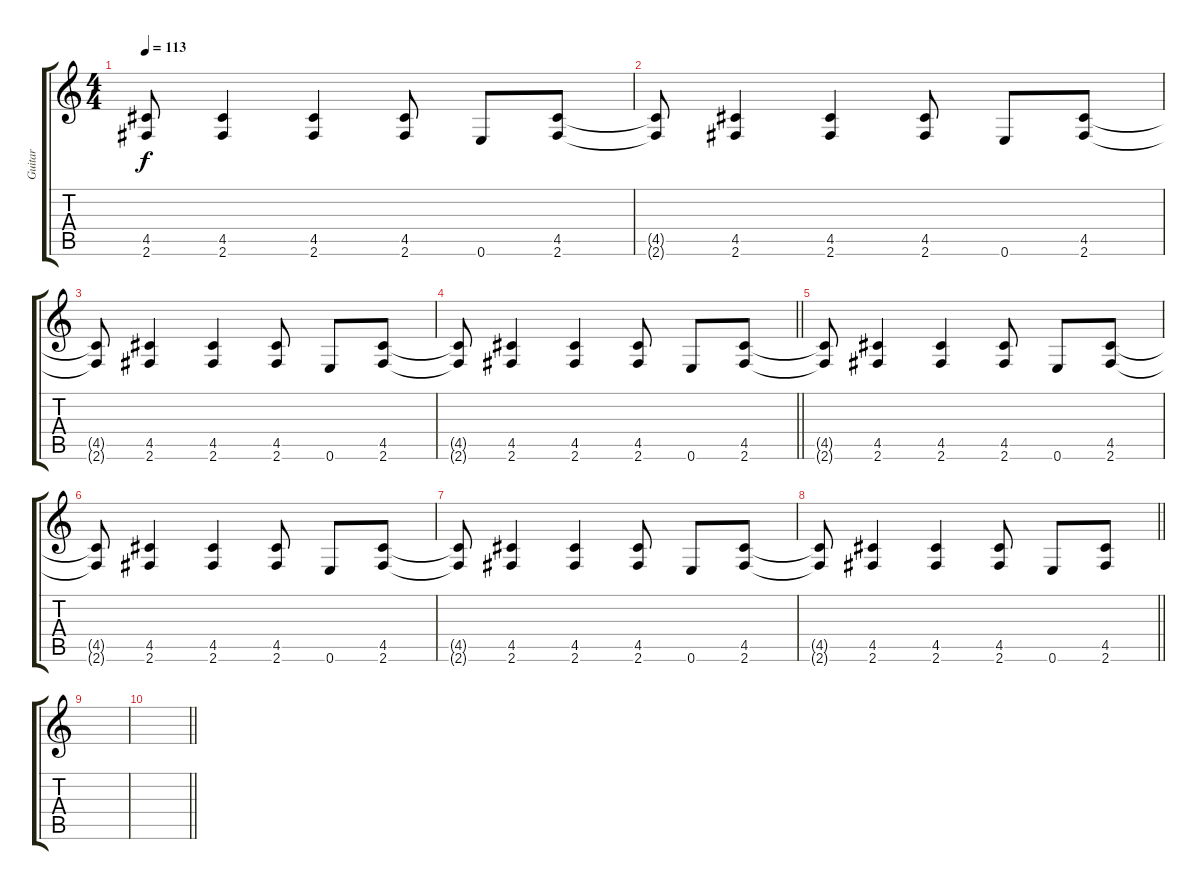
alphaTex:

\track ("Guitar" "Guitar") {instrument electricguitarclean}
\staff {score tabs}
\tuning (E4 B3 G3 D3 A2 E2) {hide}
\ts (4 4)
\section ("" "")
\tempo 113
\clef g2
\ks c
(4.5{t} 2.6{t}).8{dy f} (4.5 2.6).4 (4.5 2.6).4 (4.5 2.6).8 0.6.8 (4.5 2.6).8 |
(4.5{t} 2.6{t}).8 (4.5 2.6).4 (4.5 2.6).4 (4.5 2.6).8 0.6.8 (4.5 2.6).8 |
(4.5{t} 2.6{t}).8 (4.5 2.6).4 (4.5 2.6).4 (4.5 2.6).8 0.6.8 (4.5 2.6).8 |
\barLineRight lightlight
(4.5{t} 2.6{t}).8 (4.5 2.6).4 (4.5 2.6).4 (4.5 2.6).8 0.6.8 (4.5 2.6).8 |
\section ("" "")
(4.5{t} 2.6{t}).8 (4.5 2.6).4 (4.5 2.6).4 (4.5 2.6).8 0.6.8 (4.5 2.6).8 |
(4.5{t} 2.6{t}).8 (4.5 2.6).4 (4.5 2.6).4 (4.5 2.6).8 0.6.8 (4.5 2.6).8 |
(4.5{t} 2.6{t}).8 (4.5 2.6).4 (4.5 2.6).4 (4.5 2.6).8 0.6.8 (4.5 2.6).8 |
\barLineRight lightlight
(4.5{t} 2.6{t}).8 (4.5 2.6).4 (4.5 2.6).4 (4.5 2.6).8 0.6.8 (4.5 2.6).8 |
\section ("" "")
|
\barLineRight lightlight
